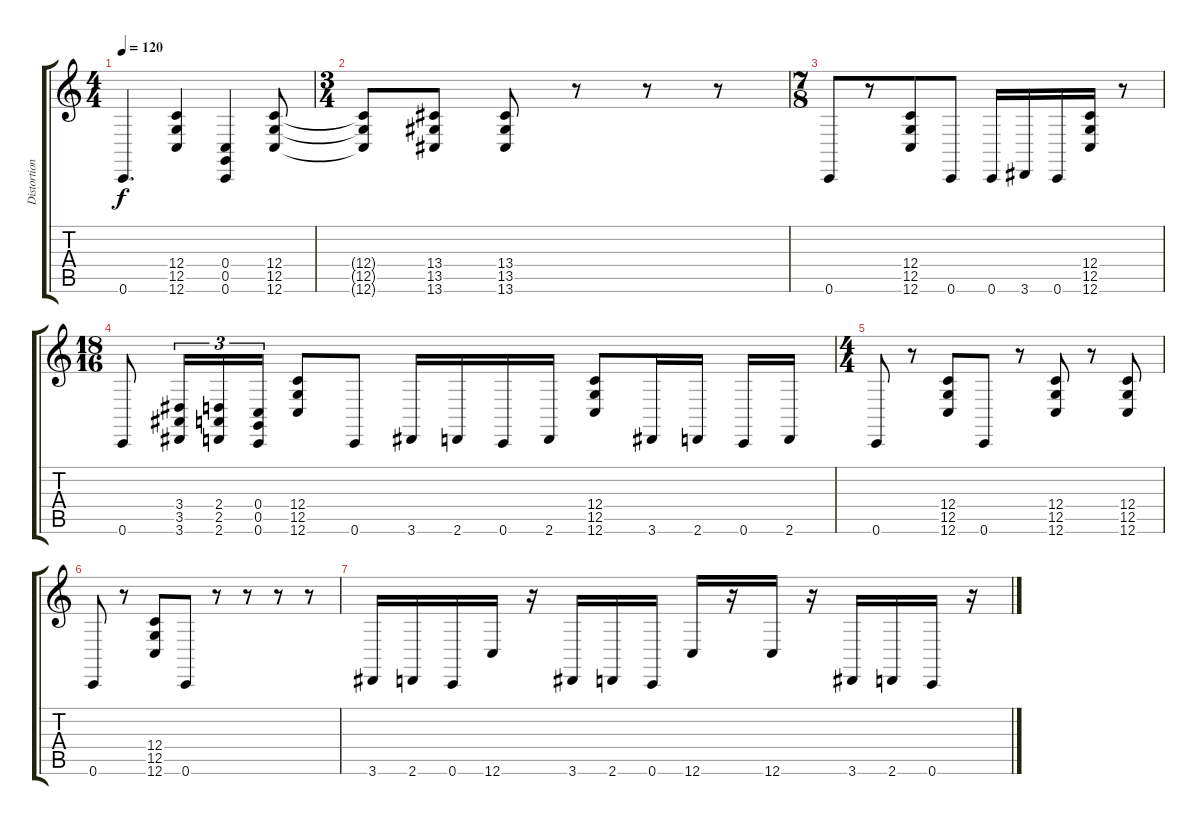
\track ("Distortion Guitar" "Distortion") {instrument synthbrass1}
\staff {score tabs}
\tuning (D4 A3 F3 C3 G2 C2) {hide}
\ts (4 4)
\tempo 120
\clef g2
\ks c
0.6.4{d dy f} (12.4 12.5 12.6).4 (0.4 0.5 0.6).4 (12.4 12.5 12.6).8 |
\ts (3 4)
(12.4{t} 12.5{t} 12.6{t}).8 (13.4 13.5 13.6).8 (13.4 13.5 13.6).8 r.8 r.8 r.8 |
\ts (7 8)
0.6.8 r.8 (12.4 12.5 12.6).8 0.6.8 0.6.16 3.6.16 0.6.16 (12.4 12.5 12.6).16 r.8 |
\ts (18 16)
0.6.8 (3.4 3.5 3.6).16{tu (3 2)} (2.4 2.5 2.6).16{tu (3 2)} (0.4 0.5 0.6).16{tu (3 2)} (12.4 12.5 12.6).8 0.6.8 3.6.16 2.6.16 0.6.16 2.6.16 (12.4 12.5 12.6).8 3.6.16 2.6.16 0.6.16 2.6.16 |
\ts (4 4)
0.6.8 r.8 (12.4 12.5 12.6).8 0.6.8 r.8 (12.4 12.5 12.6).8 r.8 (12.4 12.5 12.6).8 |
0.6.8 r.8 (12.4 12.5 12.6).8 0.6.8 r.8 r.8 r.8 r.8 |
3.6.16 2.6.16 0.6.16 12.6.16 r.16 3.6.16 2.6.16 0.6.16 12.6.16 r.16 12.6.16 r.16 3.6.16 2.6.16 0.6.16 r.16
